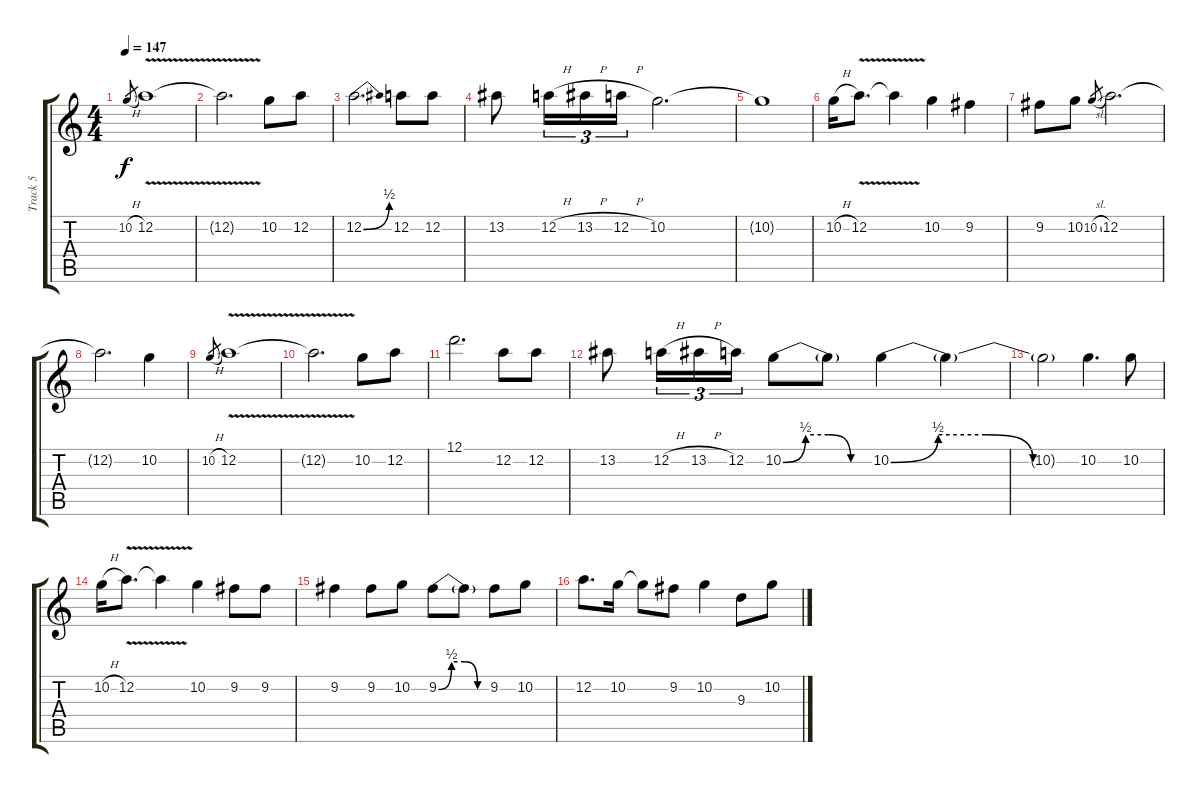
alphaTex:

\track ("Track 5" "Track 5") {instrument overdrivenguitar}
\staff {score tabs}
\tuning (D4 A3 F3 C3 G2 C2) {hide}
\ts (4 4)
\tempo 147
\clef g2
\ks c
10.2{h}.8{gr dy f} 12.2{v}.1{volume 10} |
12.2{t}.2{d} 10.2.8 12.2.8 |
12.2{be (bend 0 0 60 2)}.2{d} 12.2.8 12.2.8 |
13.2.8 12.2{h}.16{tu (3 2)} 13.2{h}.16{tu (3 2)} 12.2{h}.16{tu (3 2)} 10.2.2{d} |
10.2{t}.1 |
10.2{h}.16 12.2{v}.8{d} 12.2{t}.4 10.2.4 9.2.4 |
9.2.8 10.2.8 10.2{sl}.8{gr} 12.2.2{d} |
12.2{t}.2{d} 10.2.4 |
10.2{h}.8{gr} 12.2{v}.1 |
12.2{t}.2{d} 10.2.8 12.2.8 |
12.1.2{d} 12.2.8 12.2.8 |
13.2.8 12.2{h}.16{tu (3 2)} 13.2{h}.16{tu (3 2)} 12.2.16{tu (3 2)} 10.2{be (custom 0 0 15 2 30 2 45 0 60 0)}.8 10.2{t}.8 10.2{be (custom 0 0 15 2 30 2 45 0 60 0)}.4 10.2{t}.4 |
10.2{t}.2 10.2.4{d} 10.2.8 |
10.2{h}.16 12.2{v}.8{d} 12.2{t}.4 10.2.4 9.2.8 9.2.8 |
9.2.4 9.2.8 10.2.8 9.2{be (custom 0 0 15 2 30 2 45 0 60 0)}.8 9.2{t}.8 9.2.8 10.2.8 |
12.2.8{d} 10.2.16 10.2{t}.8 9.2.8 10.2.4 9.3.8 10.2.8
